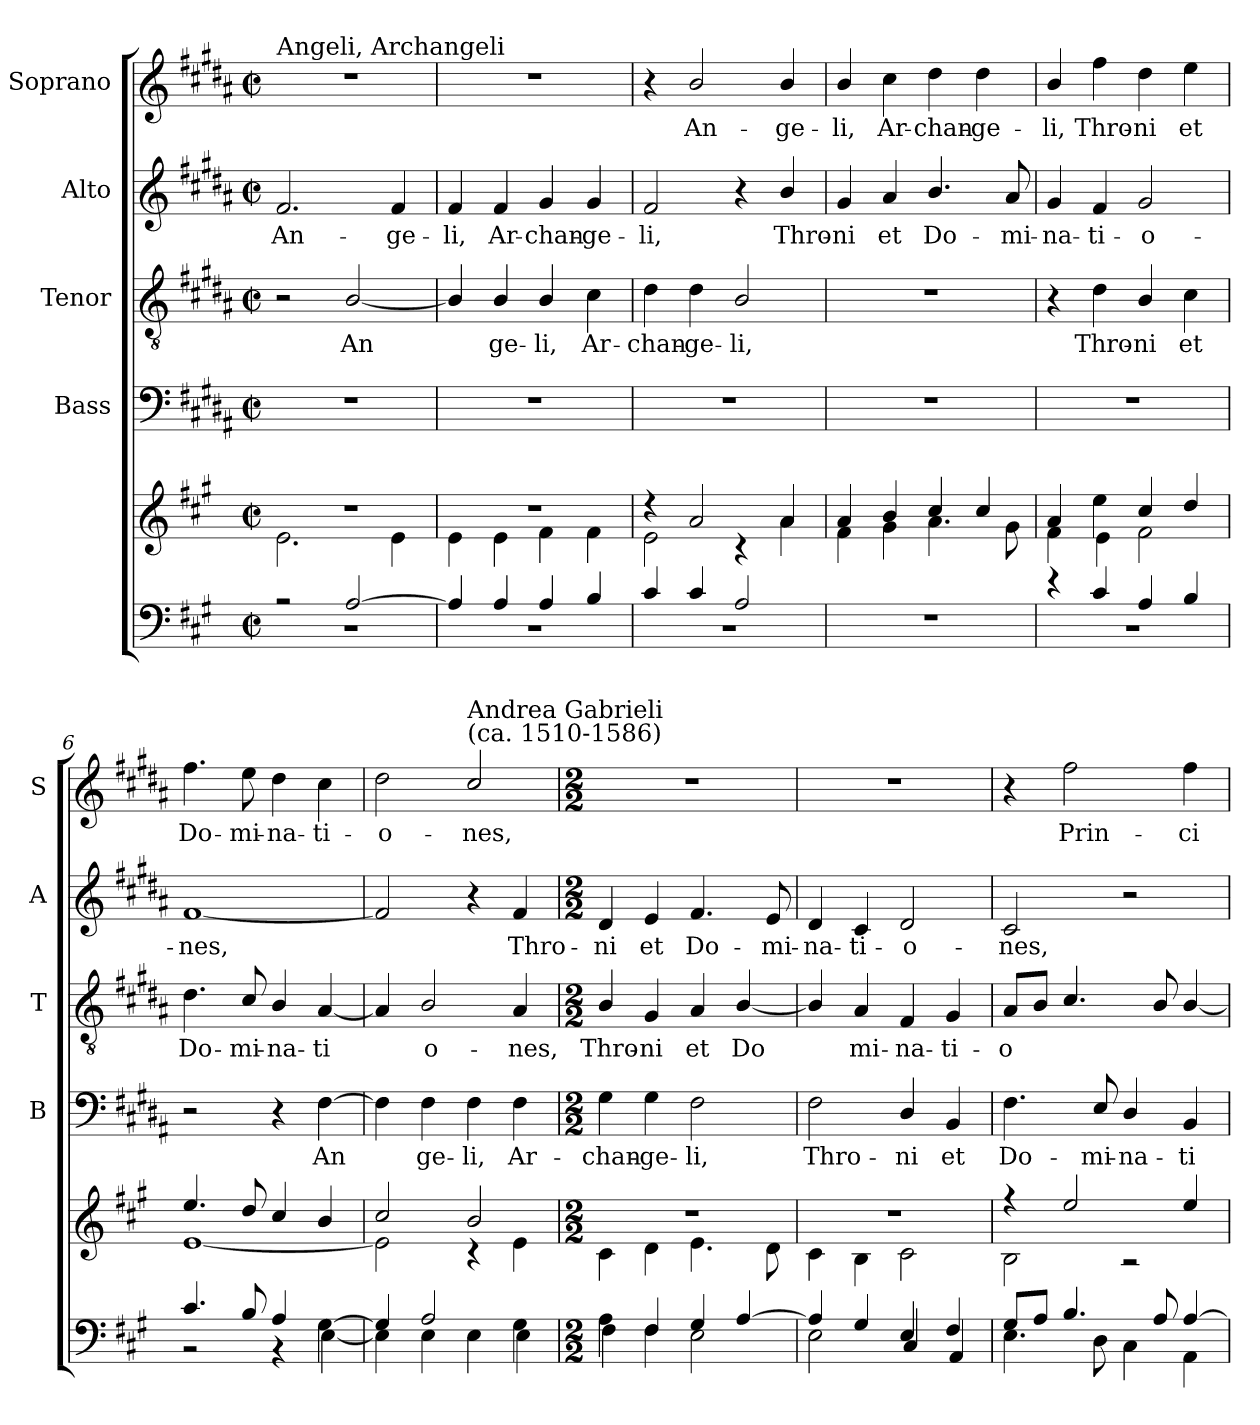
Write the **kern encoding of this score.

**kern	**kern	**kern	**text	**kern	**text	**kern	**text	**kern	**text
*part5	*part5	*part4	*part4	*part3	*part3	*part2	*part2	*part1	*part1
*staff6	*staff5	*staff4	*staff4	*staff3	*staff3	*staff2	*staff2	*staff1	*staff1
*	*	*I"Bass	*	*I"Tenor	*	*I"Alto	*	*I"Soprano	*
*	*	*I'B	*	*I'T	*	*I'A	*	*I'S	*
*clefF4	*clefG2	*clefF4	*	*clefGv2	*	*clefG2	*	*clefG2	*
*	*	*ITrd1c2	*	*ITrd1c2	*	*ITrd1c2	*	*ITrd1c2	*
*k[f#c#g#]	*k[f#c#g#]	*k[f#c#g#]	*	*k[f#c#g#]	*	*k[f#c#g#]	*	*k[f#c#g#]	*
*A:	*A:	*A:	*	*A:	*	*A:	*	*A:	*
*M2/2	*M2/2	*M2/2	*	*M2/2	*	*M2/2	*	*M2/2	*
*met(c|)	*met(c|)	*met(c|)	*	*met(c|)	*	*met(c|)	*	*met(c|)	*
=1	=1	=1	=1	=1	=1	=1	=1	=1	=1
*^	*^	*	*	*	*	*	*	*	*
!	!	!	!	!	!	!	!	!	!	!LO:TX:a:t=Angeli, Archangeli	!
!	!	!	!	!	!	!	!	!	!LO:LY:b	!	!
2r	1r	1r	2.e\	1r	.	2r	.	2.e/	An-	1r	.
!	!	!	!	!	!	!	!LO:LY:b	!	!	!	!
[>2A/	.	.	.	.	.	[2A/	An­	.	.	.	.
!	!	!	!	!	!	!	!	!	!LO:LY:b	!	!
.	.	.	4e\	.	.	.	.	4e/	-ge-	.	.
=2	=2	=2	=2	=2	=2	=2	=2	=2	=2	=2	=2
!	!	!	!	!	!	!	!	!	!LO:LY:b	!	!
4A/]	1r	1r	4e\	1r	.	4A/]	.	4e/	-li,	1r	.
!	!	!	!	!	!	!	!LO:LY:b	!	!LO:LY:b	!	!
4A/	.	.	4e\	.	.	4A/	ge-	4e/	Ar-	.	.
!	!	!	!	!	!	!	!LO:LY:b	!	!LO:LY:b	!	!
4A/	.	.	4f#\	.	.	4A/	-li,	4f#/	-chan-	.	.
!	!	!	!	!	!	!	!LO:LY:b	!	!LO:LY:b	!	!
4B/	.	.	4f#\	.	.	4B\	Ar-	4f#/	-ge-	.	.
=3	=3	=3	=3	=3	=3	=3	=3	=3	=3	=3	=3
!	!	!	!	!	!	!	!LO:LY:b	!	!LO:LY:b	!	!
4c#/	1r	4r	2e\	1r	.	4c#\	-chan-	2e/	-li,	4r	.
!	!	!	!	!	!	!	!LO:LY:b	!	!	!	!LO:LY:b
4c#/	.	2a/	.	.	.	4c#\	-ge-	.	.	2a/	An-
!	!	!	!	!	!	!	!LO:LY:b	!	!	!	!
2A/	.	.	4r	.	.	2A/	-li,	4r	.	.	.
!	!	!	!	!	!	!	!	!	!LO:LY:b	!	!LO:LY:b
.	.	4a/	4a\	.	.	.	.	4a/	Thro-	4a/	-ge-
*v	*v	*	*	*	*	*	*	*	*	*	*
=4	=4	=4	=4	=4	=4	=4	=4	=4	=4	=4
!	!	!	!	!	!	!	!	!LO:LY:b	!	!LO:LY:b
1r	4a/	4f#\	1r	.	1r	.	4f#/	-ni	4a/	-li,
!	!	!	!	!	!	!	!	!LO:LY:b	!	!LO:LY:b
.	4b/	4g#\	.	.	.	.	4g#/	et	4b\	Ar-
!	!	!	!	!	!	!	!	!LO:LY:b	!	!LO:LY:b
.	4cc#/	4.a\	.	.	.	.	4.a/	Do-	4cc#\	-chan-
!	!	!	!	!	!	!	!	!	!	!LO:LY:b
.	4cc#/	.	.	.	.	.	.	.	4cc#\	-ge-
!	!	!	!	!	!	!	!	!LO:LY:b	!	!
.	.	8g#\	.	.	.	.	8g#/	-mi-	.	.
=5	=5	=5	=5	=5	=5	=5	=5	=5	=5	=5
*^	*	*	*	*	*	*	*	*	*	*
!	!	!	!	!	!	!	!	!	!LO:LY:b	!	!LO:LY:b
4r	1r	4a/	4f#\	1r	.	4r	.	4f#/	-na-	4a/	-li,
!	!	!	!	!	!	!	!LO:LY:b	!	!LO:LY:b	!	!LO:LY:b
4c#/	.	4ee\	4e\	.	.	4c#\	Thro-	4e/	-ti-	4ee\	Thro-
!	!	!	!	!	!	!	!LO:LY:b	!	!LO:LY:b	!	!LO:LY:b
4A/	.	4cc#/	2f#\	.	.	4A/	-ni	2f#/	-o-	4cc#\	-ni
!	!	!	!	!	!	!	!LO:LY:b	!	!	!	!LO:LY:b
4B/	.	4dd/	.	.	.	4B\	et	.	.	4dd\	et
=6	=6	=6	=6	=6	=6	=6	=6	=6	=6	=6	=6
!	!	!	!	!	!	!	!LO:LY:b	!	!LO:LY:b	!	!LO:LY:b
4.c#/	2r	4.ee/	[<1e	2r	.	4.c#\	Do-	[1e	-nes,	4.ee\	Do-
!	!	!	!	!	!	!	!LO:LY:b	!	!	!	!LO:LY:b
8B/	.	8dd/	.	.	.	8B/	-mi-	.	.	8dd\	-mi-
!	!	!	!	!	!	!	!LO:LY:b	!	!	!	!LO:LY:b
4A/	4r	4cc#/	.	4r	.	4A/	-na-	.	.	4cc#\	-na-
!	!	!	!	!	!LO:LY:b	!	!LO:LY:b	!	!	!	!LO:LY:b
[<4G#\	[<4E\	4b/	.	[4E\	An­	[4G#/	-ti­	.	.	4b\	-ti-
=7	=7	=7	=7	=7	=7	=7	=7	=7	=7	=7	=7
!	!	!	!	!	!	!	!	!	!	!	!LO:LY:b
4G#/]	4E\]	2cc#/	2e\]	4E\]	.	4G#/]	.	2e/]	.	2cc#\	-o-
!	!	!	!	!	!LO:LY:b	!	!LO:LY:b	!	!	!	!
2A/	4E\	.	.	4E\	ge-	2A/	o-	.	.	.	.
!	!	!	!	!	!	!	!	!	!	!LO:TX:a:t=Andrea Gabrieli\n(ca. 1510-1586)	!
!	!	!	!	!	!LO:LY:b	!	!	!	!	!	!LO:LY:b
.	4E\	2b/	4r	4E\	-li,	.	.	4r	.	2b/	-nes,
!	!	!	!	!	!LO:LY:b	!	!LO:LY:b	!	!LO:LY:b	!	!
4G#\	4E\	.	4e\	4E\	Ar-	4G#/	-nes,	4e/	Thro-	.	.
!!LO:LB:g=z
=8	=8	=8	=8	=8	=8	=8	=8	=8	=8	=8	=8
*M2/2	*	*M2/2	*	*M2/2	*	*M2/2	*	*M2/2	*	*M2/2	*
!	!	!	!	!	!LO:LY:b	!	!LO:LY:b	!	!LO:LY:b	!	!
4A\	4F#\	1r	4c#\	4F#\	-chan-	4A/	Thro-	4c#/	-ni	1r	.
!	!	!	!	!	!LO:LY:b	!	!LO:LY:b	!	!LO:LY:b	!	!
4F#/	4F#\	.	4d\	4F#\	-ge-	4F#/	-ni	4d/	et	.	.
!	!	!	!	!	!LO:LY:b	!	!LO:LY:b	!	!LO:LY:b	!	!
4G#/	2E\	.	4.e\	2E\	-li,	4G#/	et	4.e/	Do-	.	.
!	!	!	!	!	!	!	!LO:LY:b	!	!	!	!
[>4A/	.	.	.	.	.	[4A/	Do­	.	.	.	.
!	!	!	!	!	!	!	!	!	!LO:LY:b	!	!
.	.	.	8d\	.	.	.	.	8d/	-mi-	.	.
=9	=9	=9	=9	=9	=9	=9	=9	=9	=9	=9	=9
!	!	!	!	!	!LO:LY:b	!	!	!	!LO:LY:b	!	!
4A/]	2E\	1r	4c#\	2E\	Thro-	4A/]	.	4c#/	-na-	1r	.
!	!	!	!	!	!	!	!LO:LY:b	!	!LO:LY:b	!	!
4G#/	.	.	4B\	.	.	4G#/	mi-	4B/	-ti-	.	.
!	!	!	!	!	!LO:LY:b	!	!LO:LY:b	!	!LO:LY:b	!	!
4E/	4C#/	.	2c#\	4C#/	-ni	4E/	-na-	2c#/	-o-	.	.
!	!	!	!	!	!LO:LY:b	!	!LO:LY:b	!	!	!	!
4F#/	4AA/	.	.	4AA/	et	4F#/	-ti-	.	.	.	.
=10	=10	=10	=10	=10	=10	=10	=10	=10	=10	=10	=10
!	!	!	!	!	!LO:LY:b	!	!LO:LY:b	!	!LO:LY:b	!	!
8G#/L	4.E\	4r	2B\	4.E\	Do-	8G#/L	-o­	2B/	-nes,	4r	.
8A/J	.	.	.	.	.	8A/J	.	.	.	.	.
!	!	!	!	!	!	!	!	!	!	!	!LO:LY:b
4.B/	.	2ee/	.	.	.	4.B/	.	.	.	2ee\	Prin-
!	!	!	!	!	!LO:LY:b	!	!	!	!	!	!
.	8D\	.	.	8D/	-mi-	.	.	.	.	.	.
!	!	!	!	!	!LO:LY:b	!	!	!	!	!	!
.	4C#\	.	2r	4C#/	-na-	.	.	2r	.	.	.
8A/	.	.	.	.	.	8A/	.	.	.	.	.
!	!	!	!	!	!LO:LY:b	!	!	!	!	!	!LO:LY:b
[>4A/	4AA\	4ee/	.	4AA/	-ti-	[4A/	.	.	.	4ee\	-ci-
*v	*v	*	*	*	*	*	*	*	*	*	*
*	*v	*v	*	*	*	*	*	*	*	*
=	=	=	=	=	=	=	=	=	=
*-	*-	*-	*-	*-	*-	*-	*-	*-	*-
